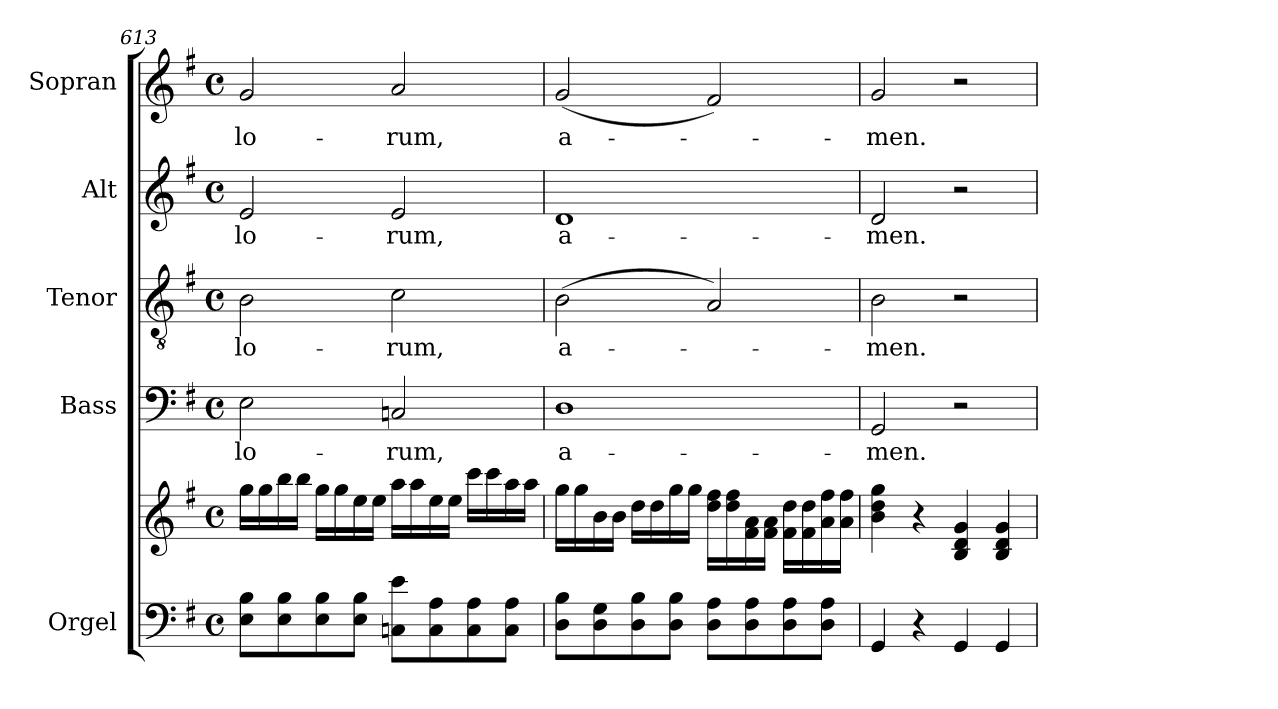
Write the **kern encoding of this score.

**kern	**kern	**kern	**text	**kern	**text	**kern	**text	**kern	**text
*part5	*part5	*part4	*part4	*part3	*part3	*part2	*part2	*part1	*part1
*staff6	*staff5	*staff4	*staff4	*staff3	*staff3	*staff2	*staff2	*staff1	*staff1
*I"Orgel	*	*I"Bass	*	*I"Tenor	*	*I"Alt	*	*I"Sopran	*
*I'Org.	*	*I'B.	*	*I'T.	*	*I'A.	*	*I'S.	*
*clefF4	*clefG2	*clefF4	*	*clefGv2	*	*clefG2	*	*clefG2	*
*k[f#]	*k[f#]	*k[f#]	*	*k[f#]	*	*k[f#]	*	*k[f#]	*
*G:	*G:	*G:	*	*G:	*	*G:	*	*G:	*
*M4/4	*M4/4	*M4/4	*	*M4/4	*	*M4/4	*	*M4/4	*
*met(c)	*met(c)	*met(c)	*	*met(c)	*	*met(c)	*	*met(c)	*
=613	=613	=613	=613	=613	=613	=613	=613	=613	=613
!	!	!	!LO:LY:b	!	!LO:LY:b	!	!LO:LY:b	!	!LO:LY:b
8E\ 8B\L	16gg\LL	2E\	-lo-	2B\	-lo-	2e/	-lo-	2g/	-lo-
.	16gg\	.	.	.	.	.	.	.	.
8E\ 8B\	16bb\	.	.	.	.	.	.	.	.
.	16bb\JJ	.	.	.	.	.	.	.	.
8E\ 8B\	16gg\LL	.	.	.	.	.	.	.	.
.	16gg\	.	.	.	.	.	.	.	.
8E\ 8B\J	16ee\	.	.	.	.	.	.	.	.
.	16ee\JJ	.	.	.	.	.	.	.	.
!	!	!	!LO:LY:b	!	!LO:LY:b	!	!LO:LY:b	!	!LO:LY:b
8Cn\ 8e\L	16aa\LL	2Cn/	-rum,	2c\	-rum,	2e/	-rum,	2a/	-rum,
.	16aa\	.	.	.	.	.	.	.	.
8C\ 8A\	16ee\	.	.	.	.	.	.	.	.
.	16ee\JJ	.	.	.	.	.	.	.	.
8C\ 8A\	16ccc\LL	.	.	.	.	.	.	.	.
.	16ccc\	.	.	.	.	.	.	.	.
8C\ 8A\J	16aa\	.	.	.	.	.	.	.	.
.	16aa\JJ	.	.	.	.	.	.	.	.
=614	=614	=614	=614	=614	=614	=614	=614	=614	=614
!	!	!	!LO:LY:b	!	!LO:LY:b	!	!LO:LY:b	!	!LO:LY:b
8D\ 8B\L	16gg\LL	1D	a-	(>2B\	a-	1d	a-	(<2g/	a-
.	16gg\	.	.	.	.	.	.	.	.
8D\ 8G\	16b\	.	.	.	.	.	.	.	.
.	16b\JJ	.	.	.	.	.	.	.	.
8D\ 8B\	16dd\LL	.	.	.	.	.	.	.	.
.	16dd\	.	.	.	.	.	.	.	.
8D\ 8B\J	16gg\	.	.	.	.	.	.	.	.
.	16gg\JJ	.	.	.	.	.	.	.	.
8D\ 8A\L	16dd\ 16ff#\LL	.	.	2A/)	.	.	.	2f#/)	.
.	16dd\ 16ff#\	.	.	.	.	.	.	.	.
8D\ 8A\	16f#\ 16a\	.	.	.	.	.	.	.	.
.	16f#\ 16a\JJ	.	.	.	.	.	.	.	.
8D\ 8A\	16f#\ 16dd\LL	.	.	.	.	.	.	.	.
.	16f#\ 16dd\	.	.	.	.	.	.	.	.
8D\ 8A\J	16a\ 16ff#\	.	.	.	.	.	.	.	.
.	16a\ 16ff#\JJ	.	.	.	.	.	.	.	.
=615	=615	=615	=615	=615	=615	=615	=615	=615	=615
!	!	!	!LO:LY:b	!	!LO:LY:b	!	!LO:LY:b	!	!LO:LY:b
4GG/	4b\ 4dd\ 4gg\	2GG/	-men.	2B\	-men.	2d/	-men.	2g/	-men.
4r	4r	.	.	.	.	.	.	.	.
4GG/	4B/ 4d/ 4g/	2r	.	2r	.	2r	.	2r	.
4GG/	4B/ 4d/ 4g/	.	.	.	.	.	.	.	.
=	=	=	=	=	=	=	=	=	=
*-	*-	*-	*-	*-	*-	*-	*-	*-	*-
